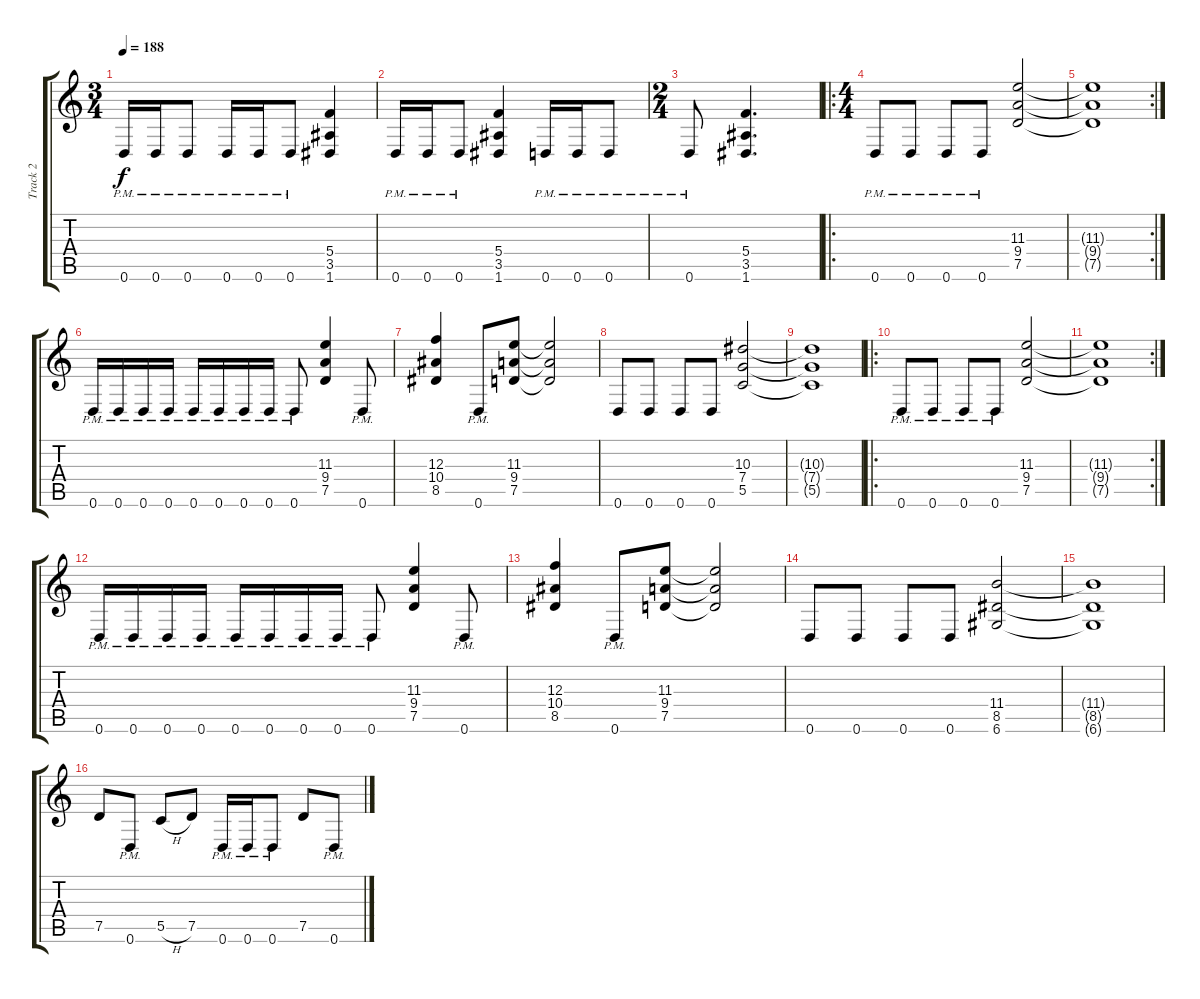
\track ("Track 2" "Track 2") {instrument distortionguitar}
\staff {score tabs}
\tuning (D4 A3 F3 C3 G2 D2) {hide}
\ts (3 4)
\tempo 188
\clef g2
\ks c
0.6{pm}.16{dy f} 0.6{pm}.16 0.6{pm}.8 0.6{pm}.16 0.6{pm}.16 0.6{pm}.8 (5.4 3.5 1.6).4 |
0.6{pm}.16 0.6{pm}.16 0.6{pm}.8 (5.4 3.5 1.6).4 0.6{pm}.16 0.6{pm}.16 0.6{pm}.8 |
\ts (2 4)
0.6{pm}.8 (5.4 3.5 1.6).4{d} |
\ro
\ts (4 4)
0.6{pm}.8 0.6{pm}.8 0.6{pm}.8 0.6{pm}.8 (11.3 9.4 7.5).2 |
\rc 2
(11.3{t} 9.4{t} 7.5{t}).1 |
0.6{pm}.16 0.6{pm}.16 0.6{pm}.16 0.6{pm}.16 0.6{pm}.16 0.6{pm}.16 0.6{pm}.16 0.6{pm}.16 0.6{pm}.8 (11.3 9.4 7.5).4 0.6{pm}.8 |
(12.3 10.4 8.5).4 0.6{pm}.8 (11.3 9.4 7.5).8 (11.3{t} 9.4{t} 7.5{t}).2 |
0.6.8 0.6.8 0.6.8 0.6.8 (10.3 7.4 5.5).2 |
(10.3{t} 7.4{t} 5.5{t}).1 |
\ro
0.6{pm}.8 0.6{pm}.8 0.6{pm}.8 0.6{pm}.8 (11.3 9.4 7.5).2 |
\rc 2
(11.3{t} 9.4{t} 7.5{t}).1 |
0.6{pm}.16 0.6{pm}.16 0.6{pm}.16 0.6{pm}.16 0.6{pm}.16 0.6{pm}.16 0.6{pm}.16 0.6{pm}.16 0.6{pm}.8 (11.3 9.4 7.5).4 0.6{pm}.8 |
(12.3 10.4 8.5).4 0.6{pm}.8 (11.3 9.4 7.5).8 (11.3{t} 9.4{t} 7.5{t}).2 |
0.6.8 0.6.8 0.6.8 0.6.8 (11.4 8.5 6.6).2 |
(11.4{t} 8.5{t} 6.6{t}).1 |
7.5.8 0.6{pm}.8 5.5{h}.8 7.5.8 0.6{pm}.16 0.6{pm}.16 0.6{pm}.8 7.5.8 0.6{pm}.8
